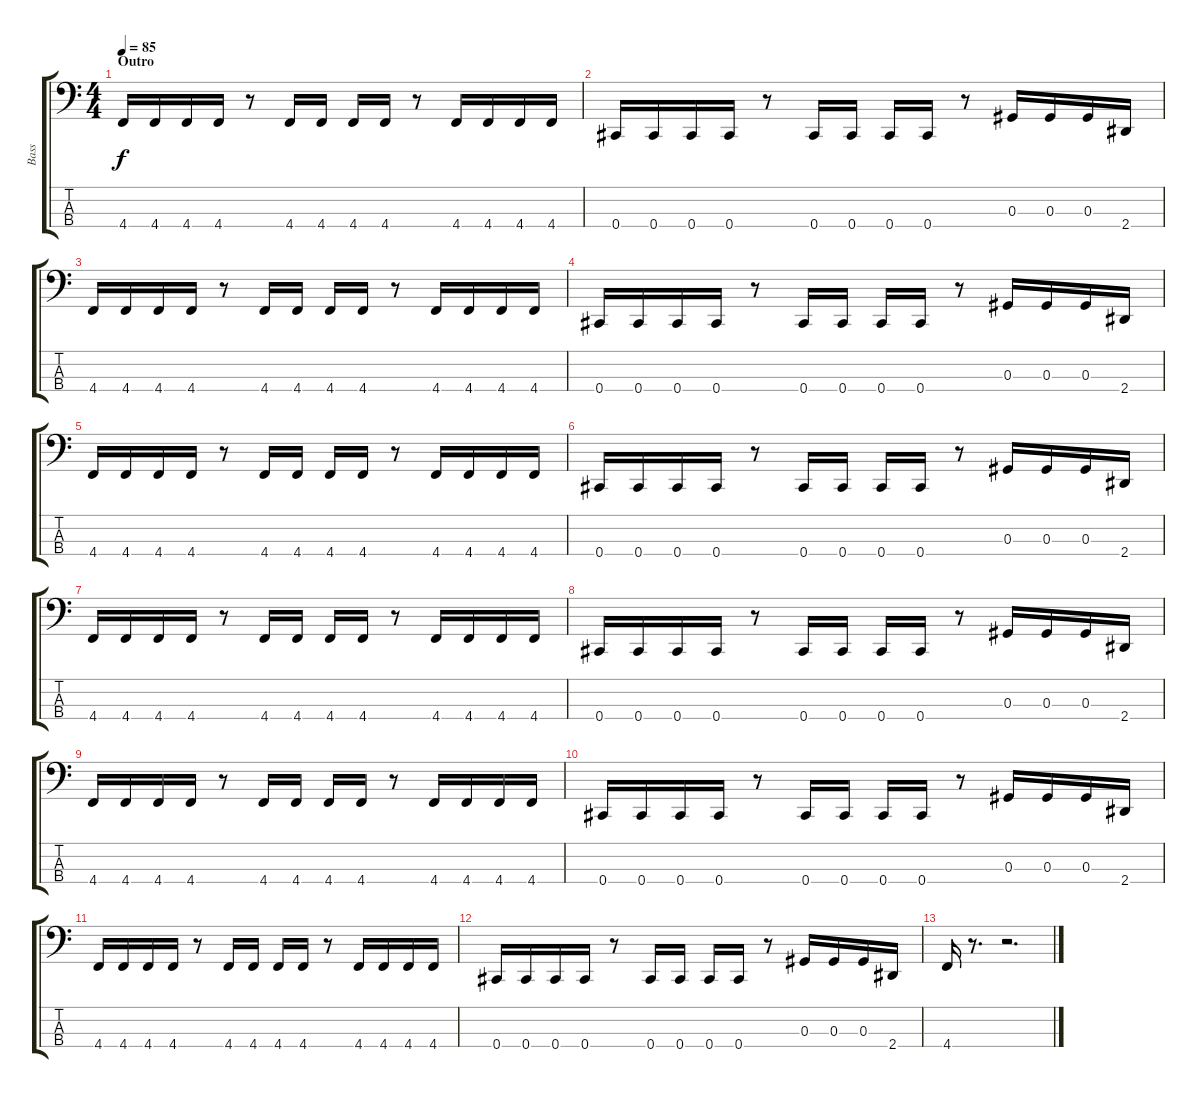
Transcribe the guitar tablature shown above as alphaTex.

\track ("Bass" "Bass") {instrument electricbassfinger}
\staff {score tabs}
\tuning (Gb2 Db2 Ab1 Db1) {hide}
\ts (4 4)
\section ("" "Outro")
\tempo 85
\clef f4
\ks c
4.4.16{dy f} 4.4.16 4.4.16 4.4.16 r.8 4.4.16 4.4.16 4.4.16 4.4.16 r.8 4.4.16 4.4.16 4.4.16 4.4.16 |
0.4.16 0.4.16 0.4.16 0.4.16 r.8 0.4.16 0.4.16 0.4.16 0.4.16 r.8 0.3.16 0.3.16 0.3.16 2.4.16 |
4.4.16 4.4.16 4.4.16 4.4.16 r.8 4.4.16 4.4.16 4.4.16 4.4.16 r.8 4.4.16 4.4.16 4.4.16 4.4.16 |
0.4.16 0.4.16 0.4.16 0.4.16 r.8 0.4.16 0.4.16 0.4.16 0.4.16 r.8 0.3.16 0.3.16 0.3.16 2.4.16 |
4.4.16 4.4.16 4.4.16 4.4.16 r.8 4.4.16 4.4.16 4.4.16 4.4.16 r.8 4.4.16 4.4.16 4.4.16 4.4.16 |
0.4.16 0.4.16 0.4.16 0.4.16 r.8 0.4.16 0.4.16 0.4.16 0.4.16 r.8 0.3.16 0.3.16 0.3.16 2.4.16 |
4.4.16 4.4.16 4.4.16 4.4.16 r.8 4.4.16 4.4.16 4.4.16 4.4.16 r.8 4.4.16 4.4.16 4.4.16 4.4.16 |
0.4.16 0.4.16 0.4.16 0.4.16 r.8 0.4.16 0.4.16 0.4.16 0.4.16 r.8 0.3.16 0.3.16 0.3.16 2.4.16 |
4.4.16 4.4.16 4.4.16 4.4.16 r.8 4.4.16 4.4.16 4.4.16 4.4.16 r.8 4.4.16 4.4.16 4.4.16 4.4.16 |
0.4.16 0.4.16 0.4.16 0.4.16 r.8 0.4.16 0.4.16 0.4.16 0.4.16 r.8 0.3.16 0.3.16 0.3.16 2.4.16 |
4.4.16 4.4.16 4.4.16 4.4.16 r.8 4.4.16 4.4.16 4.4.16 4.4.16 r.8 4.4.16 4.4.16 4.4.16 4.4.16 |
0.4.16 0.4.16 0.4.16 0.4.16 r.8 0.4.16 0.4.16 0.4.16 0.4.16 r.8 0.3.16 0.3.16 0.3.16 2.4.16 |
4.4.16 r.8{d} r.2{d}
